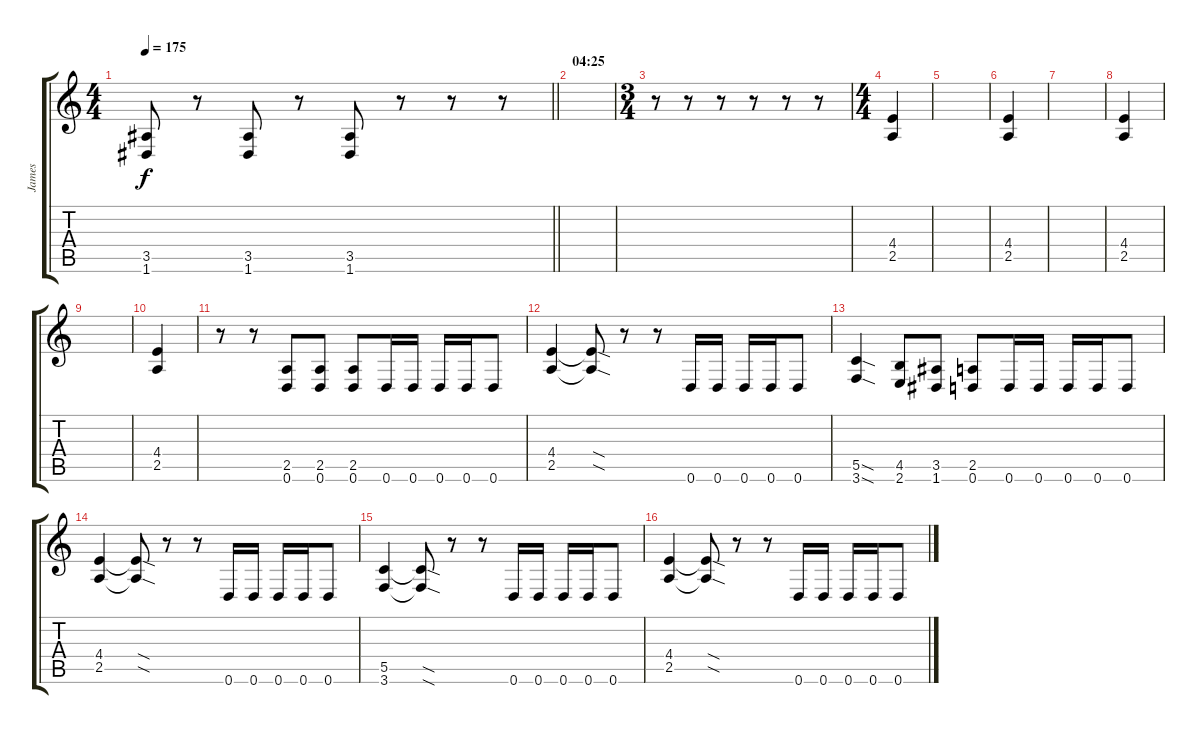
\track ("James" "James") {instrument distortionguitar}
\staff {score tabs}
\tuning (D4 A3 F3 C3 G2 D2) {hide}
\ts (4 4)
\tempo 175
\clef g2
\barLineRight lightlight
\ks c
(3.5 1.6).8{dy f} r.8 (3.5 1.6).8 r.8 (3.5 1.6).8 r.8 r.8 r.8 |
\section ("" "04:25")
|
\ts (3 4)
r.8 r.8 r.8 r.8 r.8 r.8 |
\ts (4 4)
(4.4 2.5).4 |
|
(4.4 2.5).4 |
|
(4.4 2.5).4 |
|
(4.4 2.5).4 |
r.8 r.8 (2.5 0.6).8 (2.5 0.6).8 (2.5 0.6).8 0.6.16 0.6.16 0.6.16 0.6.16 0.6.8 |
(4.4 2.5).4 (4.4{sod t} 2.5{sod t}).8 r.8 r.8 0.6.16 0.6.16 0.6.16 0.6.16 0.6.8 |
(5.5{sod} 3.6{sod}).4 (4.5 2.6).8 (3.5 1.6).8 (2.5 0.6).8 0.6.16 0.6.16 0.6.16 0.6.16 0.6.8 |
(4.4 2.5).4 (4.4{sod t} 2.5{sod t}).8 r.8 r.8 0.6.16 0.6.16 0.6.16 0.6.16 0.6.8 |
(5.5 3.6).4 (5.5{sod t} 3.6{sod t}).8 r.8 r.8 0.6.16 0.6.16 0.6.16 0.6.16 0.6.8 |
(4.4 2.5).4 (4.4{sod t} 2.5{sod t}).8 r.8 r.8 0.6.16 0.6.16 0.6.16 0.6.16 0.6.8
